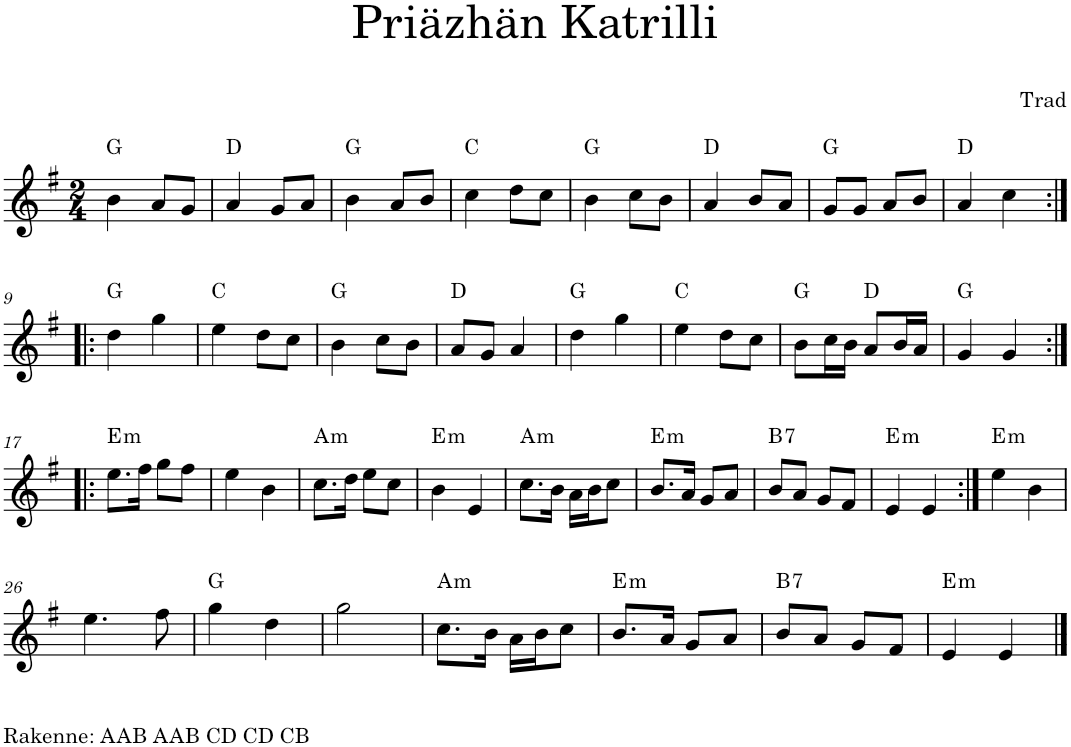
**kern	**harte
*part1	*part1
*staff1	*
*I"Violin	*
*I'Vln.	*
*clefG2	*
*k[f#]	*
*M2/4	*
=1	=1
4b\	G:maj
8a/L	.
8g/J	.
=2	=2
4a/	D:maj
8g/L	.
8a/J	.
=3	=3
4b\	G:maj
8a/L	.
8b/J	.
=4	=4
4cc\	C:maj
8dd\L	.
8cc\J	.
=5	=5
4b\	G:maj
8cc\L	.
8b\J	.
=6	=6
4a/	D:maj
8b/L	.
8a/J	.
=7	=7
8g/L	G:maj
8g/J	.
8a/L	.
8b/J	.
=8	=8
4a/	D:maj
4cc\	.
!!LO:LB:g=z
=9:|!|:	=9:|!|:
4dd\	G:maj
4gg\	.
=10	=10
4ee\	C:maj
8dd\L	.
8cc\J	.
=11	=11
4b\	G:maj
8cc\L	.
8b\J	.
=12	=12
8a/L	D:maj
8g/J	.
4a/	.
=13	=13
4dd\	G:maj
4gg\	.
=14	=14
4ee\	C:maj
8dd\L	.
8cc\J	.
=15	=15
8b\L	G:maj
16cc\L	.
16b\JJ	.
8a/L	D:maj
16b/L	.
16a/JJ	.
=16	=16
4g/	G:maj
4g/	.
!!LO:LB:g=z
=17:|!|:	=17:|!|:
!	!LO:H:kt=m
8.ee\L	E:min
16ff#\Jk	.
8gg\L	.
8ff#\J	.
=18	=18
4ee\	.
4b\	.
=19	=19
!	!LO:H:kt=m
8.cc\L	A:min
16dd\Jk	.
8ee\L	.
8cc\J	.
=20	=20
!	!LO:H:kt=m
4b\	E:min
4e/	.
=21	=21
!	!LO:H:kt=m
8.cc\L	A:min
16b\Jk	.
16a\LL	.
16b\J	.
8cc\J	.
=22	=22
!	!LO:H:kt=m
8.b/L	E:min
16a/Jk	.
8g/L	.
8a/J	.
=23	=23
!	!LO:H:kt=7
8b/L	B:7
8a/J	.
8g/L	.
8f#/J	.
=24	=24
!	!LO:H:kt=m
4e/	E:min
4e/	.
=25:|!	=25:|!
!	!LO:H:kt=m
4ee\	E:min
4b\	.
!!LO:LB:g=z
=26	=26
!LO:TX:b:t=Rakenne&colon; AAB AAB CD CD CB	!
4.ee\	.
8ff#\	.
=27	=27
4gg\	G:maj
4dd\	.
=28	=28
2gg\	.
=29	=29
!	!LO:H:kt=m
8.cc\L	A:min
16b\Jk	.
16a\LL	.
16b\J	.
8cc\J	.
=30	=30
!	!LO:H:kt=m
8.b/L	E:min
16a/Jk	.
8g/L	.
8a/J	.
=31	=31
!	!LO:H:kt=7
8b/L	B:7
8a/J	.
8g/L	.
8f#/J	.
=32	=32
!	!LO:H:kt=m
4e/	E:min
4e/	.
==	==
*-	*-
